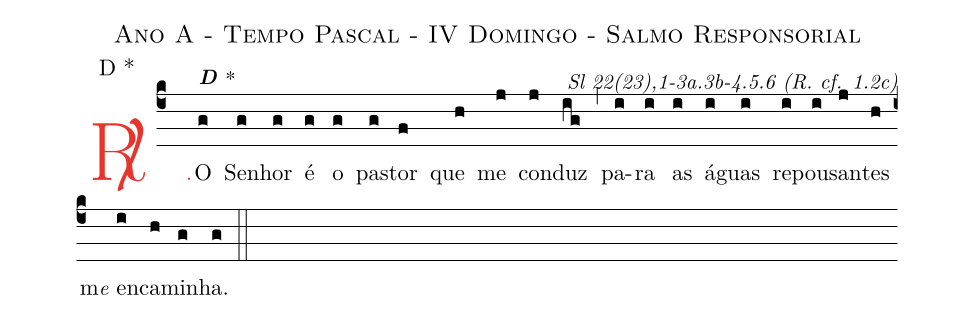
name: Ano A - Tempo Pascal - IV Domingo - Salmo Responsorial;
mode: D *;
commentary: Sl 22(23),1-3a.3b-4.5.6 (R. cf. 1.2c);
%%
(c4)

<c><sp>R/</sp>.</c>() O<alt>\textbf{D \protect\GreStar}</alt>(g) Se(g)nhor(g) é(g) o(g) pas(g)tor(f) que(h) me(j) con(j)duz(ig) (,) pa(i)ra(i) as(i) á(i)guas(i) re(i)pou(i)san(j)tes(h) m<e>e</e> en(i)ca(h)mi(g)nha.(g)

(::)
